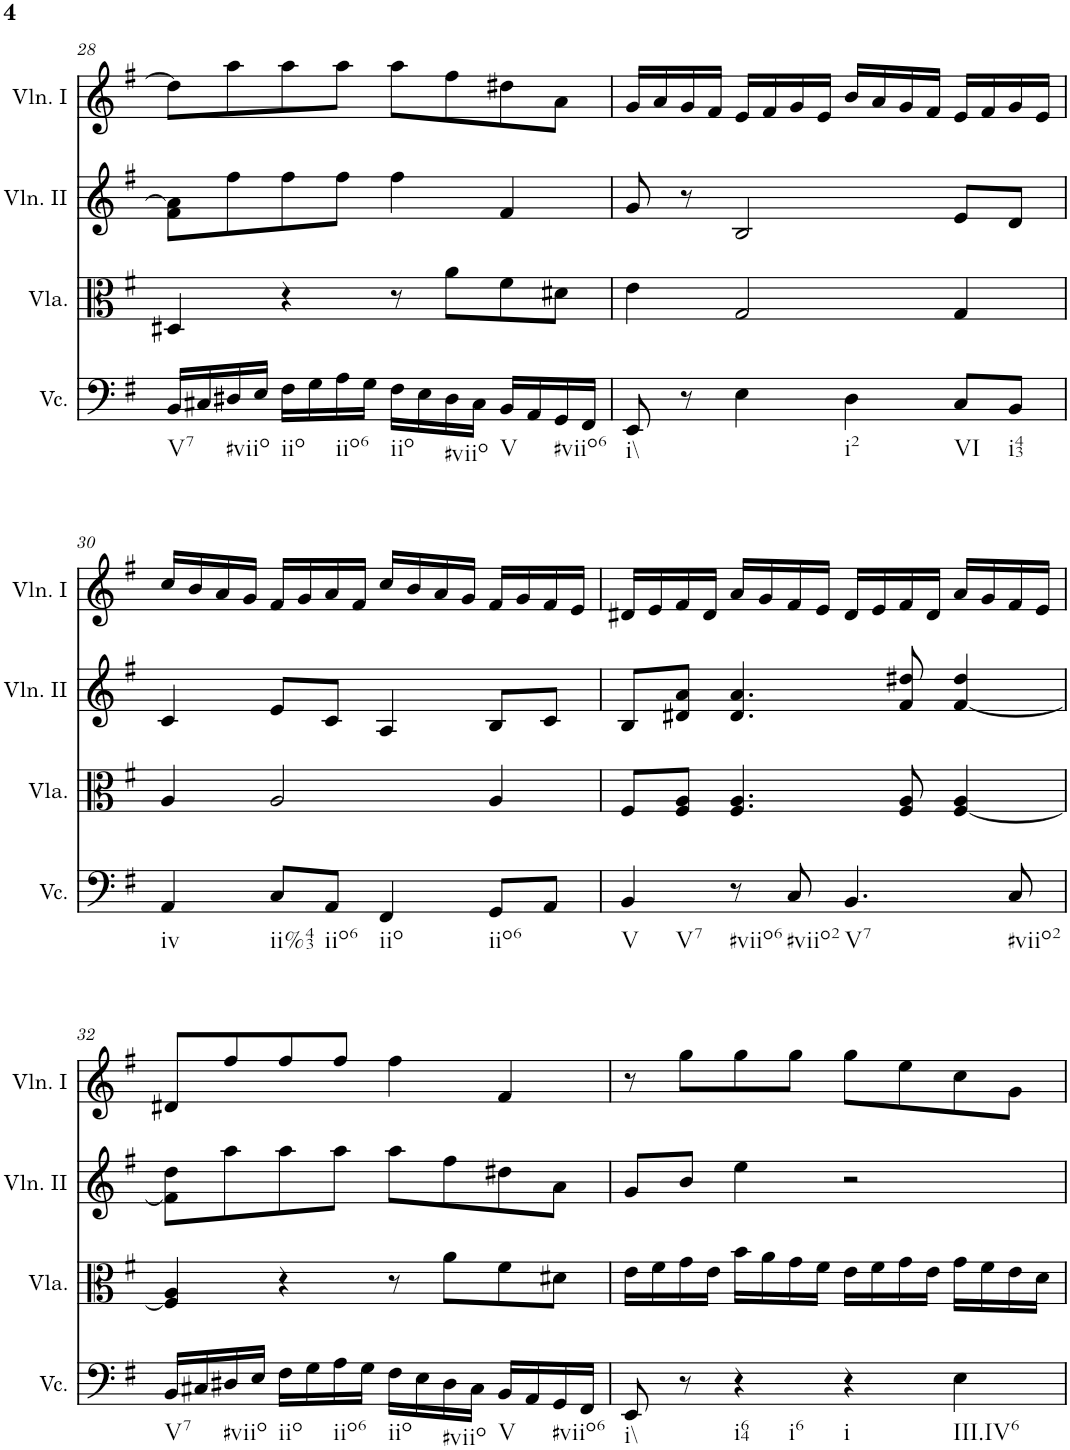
**kern	**kern	**kern	**kern
*part4	*part3	*part2	*part1
*staff4	*staff3	*staff2	*staff1
*I"Violoncello	*I"Viola	*I"Violino II	*I"Violino I
*I'Vc.	*I'Vla.	*I'Vln. II	*I'Vln. I
!!LO:PB:g=z
*clefF4	*clefC3	*clefG2	*clefG2
*k[f#]	*k[f#]	*k[f#]	*k[f#]
*M4/4	*M4/4	*M4/4	*M4/4
=28	=28	=28	=28
!LO:TX:b:t=V7	!	!	!
16BB/LL	4D#X/	8f#\ 8a\]L	8dd#\L]
16C#X/	.	.	.
!LO:TX:b:t=#viio	!	!	!
16D#X/	.	8ff#\	8aa\
16E/JJ	.	.	.
!LO:TX:b:t=iio	!	!	!
16F#\LL	4r	8ff#\	8aa\
16G\	.	.	.
!LO:TX:b:t=iio6	!	!	!
16A\	.	8ff#\J	8aa\J
16G\JJ	.	.	.
!LO:TX:b:t=iio	!	!	!
16F#\LL	8r	4ff#\	8aa\L
16E\	.	.	.
!LO:TX:b:t=#viio	!	!	!
16D#\	8a\L	.	8ff#\
16C#\JJ	.	.	.
!LO:TX:b:t=V	!	!	!
16BB/LL	8f#\	4f#/	8dd#X\
16AA/	.	.	.
!LO:TX:b:t=#viio6	!	!	!
16GG/	8d#X\J	.	8a\J
16FF#/JJ	.	.	.
=29	=29	=29	=29
!LO:TX:b:t=i\\	!	!	!
8EE/	4e\	8g/	16g/LL
.	.	.	16a/
8r	.	8r	16g/
.	.	.	16f#/JJ
4E\	2G/	2B/	16e/LL
.	.	.	16f#/
.	.	.	16g/
.	.	.	16e/JJ
!LO:TX:b:t=i2	!	!	!
4D\	.	.	16b/LL
.	.	.	16a/
.	.	.	16g/
.	.	.	16f#/JJ
!LO:TX:b:t=VI	!	!	!
8C/L	4G/	8e/L	16e/LL
.	.	.	16f#/
!LO:TX:b:t=i43	!	!	!
8BB/J	.	8d/J	16g/
.	.	.	16e/JJ
!!LO:LB:g=z
=30	=30	=30	=30
!LO:TX:b:t=iv	!	!	!
4AA/	4A/	4c/	16cc/LL
.	.	.	16b/
.	.	.	16a/
.	.	.	16g/JJ
!LO:TX:b:t=ii%43	!	!	!
8C/L	2A/	8e/L	16f#/LL
.	.	.	16g/
!LO:TX:b:t=iio6	!	!	!
8AA/J	.	8c/J	16a/
.	.	.	16f#/JJ
!LO:TX:b:t=iio	!	!	!
4FF#/	.	4A/	16cc/LL
.	.	.	16b/
.	.	.	16a/
.	.	.	16g/JJ
!LO:TX:b:t=iio6	!	!	!
8GG/L	4A/	8B/L	16f#/LL
.	.	.	16g/
8AA/J	.	8c/J	16f#/
.	.	.	16e/JJ
=31	=31	=31	=31
!LO:TX:b:t=V	!	!	!
!LO:TX:b:t=V7	!	!	!
4BB/	8F#/L	8B/L	16d#X/LL
.	.	.	16e/
.	8F#/ 8A/J	8d#X/ 8a/J	16f#/
.	.	.	16d#/JJ
!LO:TX:b:t=#viio6	!	!	!
8r	4.F#/ 4.A/	4.d#/ 4.a/	16a/LL
.	.	.	16g/
!LO:TX:b:t=#viio2	!	!	!
8C/	.	.	16f#/
.	.	.	16e/JJ
!LO:TX:b:t=V7	!	!	!
4.BB/	.	.	16d#/LL
.	.	.	16e/
.	8F#/ 8A/	8f#/ 8dd#X/	16f#/
.	.	.	16d#/JJ
.	[4F#/ 4A/	[4f#/ 4dd#/	16a/LL
.	.	.	16g/
!LO:TX:b:t=#viio2	!	!	!
8C/	.	.	16f#/
.	.	.	16e/JJ
!!LO:LB:g=z
=32	=32	=32	=32
!LO:TX:b:t=V7	!	!	!
16BB/LL	4F#/] 4A/	8f#\] 8dd\L	8d#X/L
16C#X/	.	.	.
!LO:TX:b:t=#viio	!	!	!
16D#X/	.	8aa\	8ff#/
16E/JJ	.	.	.
!LO:TX:b:t=iio	!	!	!
16F#\LL	4r	8aa\	8ff#/
16G\	.	.	.
!LO:TX:b:t=iio6	!	!	!
16A\	.	8aa\J	8ff#/J
16G\JJ	.	.	.
!LO:TX:b:t=iio	!	!	!
16F#\LL	8r	8aa\L	4ff#\
16E\	.	.	.
!LO:TX:b:t=#viio	!	!	!
16D#\	8a\L	8ff#\	.
16C#\JJ	.	.	.
!LO:TX:b:t=V	!	!	!
16BB/LL	8f#\	8dd#X\	4f#/
16AA/	.	.	.
!LO:TX:b:t=#viio6	!	!	!
16GG/	8d#X\J	8a\J	.
16FF#/JJ	.	.	.
=33	=33	=33	=33
!LO:TX:b:t=i\\	!	!	!
8EE/	16e\LL	8g/L	8r
.	16f#\	.	.
8r	16g\	8b/J	8gg\L
.	16e\JJ	.	.
!LO:TX:b:t=i64	!	!	!
!LO:TX:b:t=i6	!	!	!
4r	16b\LL	4ee\	8gg\
.	16a\	.	.
.	16g\	.	8gg\J
.	16f#\JJ	.	.
!LO:TX:b:t=i	!	!	!
4r	16e\LL	2r	8gg\L
.	16f#\	.	.
.	16g\	.	8ee\
.	16e\JJ	.	.
!LO:TX:b:t=III.IV6	!	!	!
4E\	16g\LL	.	8cc\
.	16f#\	.	.
.	16e\	.	8g\J
.	16d\JJ	.	.
=	=	=	=
*-	*-	*-	*-
